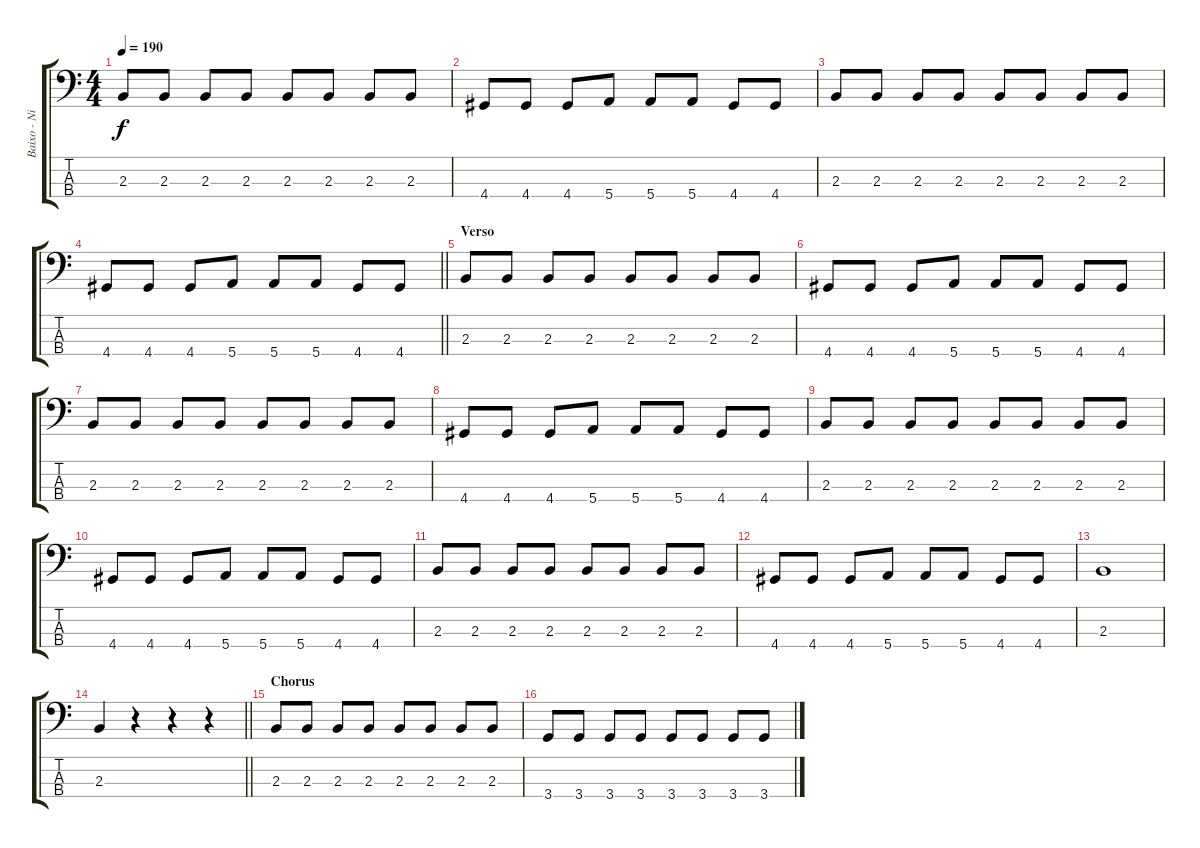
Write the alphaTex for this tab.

\track ("Baixo - Nikola" "Baixo - Ni") {instrument electricbasspick}
\staff {score tabs}
\tuning (G2 D2 A1 E1) {hide}
\ts (4 4)
\tempo 190
\clef f4
\ks c
2.3.8{dy f} 2.3.8 2.3.8 2.3.8 2.3.8 2.3.8 2.3.8 2.3.8 |
4.4.8 4.4.8 4.4.8 5.4.8 5.4.8 5.4.8 4.4.8 4.4.8 |
2.3.8 2.3.8 2.3.8 2.3.8 2.3.8 2.3.8 2.3.8 2.3.8 |
\barLineRight lightlight
4.4.8 4.4.8 4.4.8 5.4.8 5.4.8 5.4.8 4.4.8 4.4.8 |
\section ("" "Verso")
2.3.8 2.3.8 2.3.8 2.3.8 2.3.8 2.3.8 2.3.8 2.3.8 |
4.4.8 4.4.8 4.4.8 5.4.8 5.4.8 5.4.8 4.4.8 4.4.8 |
2.3.8 2.3.8 2.3.8 2.3.8 2.3.8 2.3.8 2.3.8 2.3.8 |
4.4.8 4.4.8 4.4.8 5.4.8 5.4.8 5.4.8 4.4.8 4.4.8 |
2.3.8 2.3.8 2.3.8 2.3.8 2.3.8 2.3.8 2.3.8 2.3.8 |
4.4.8 4.4.8 4.4.8 5.4.8 5.4.8 5.4.8 4.4.8 4.4.8 |
2.3.8 2.3.8 2.3.8 2.3.8 2.3.8 2.3.8 2.3.8 2.3.8 |
4.4.8 4.4.8 4.4.8 5.4.8 5.4.8 5.4.8 4.4.8 4.4.8 |
2.3.1 |
\barLineRight lightlight
2.3.4 r.4 r.4 r.4 |
\section ("" "Chorus")
2.3.8 2.3.8 2.3.8 2.3.8 2.3.8 2.3.8 2.3.8 2.3.8 |
3.4.8 3.4.8 3.4.8 3.4.8 3.4.8 3.4.8 3.4.8 3.4.8
